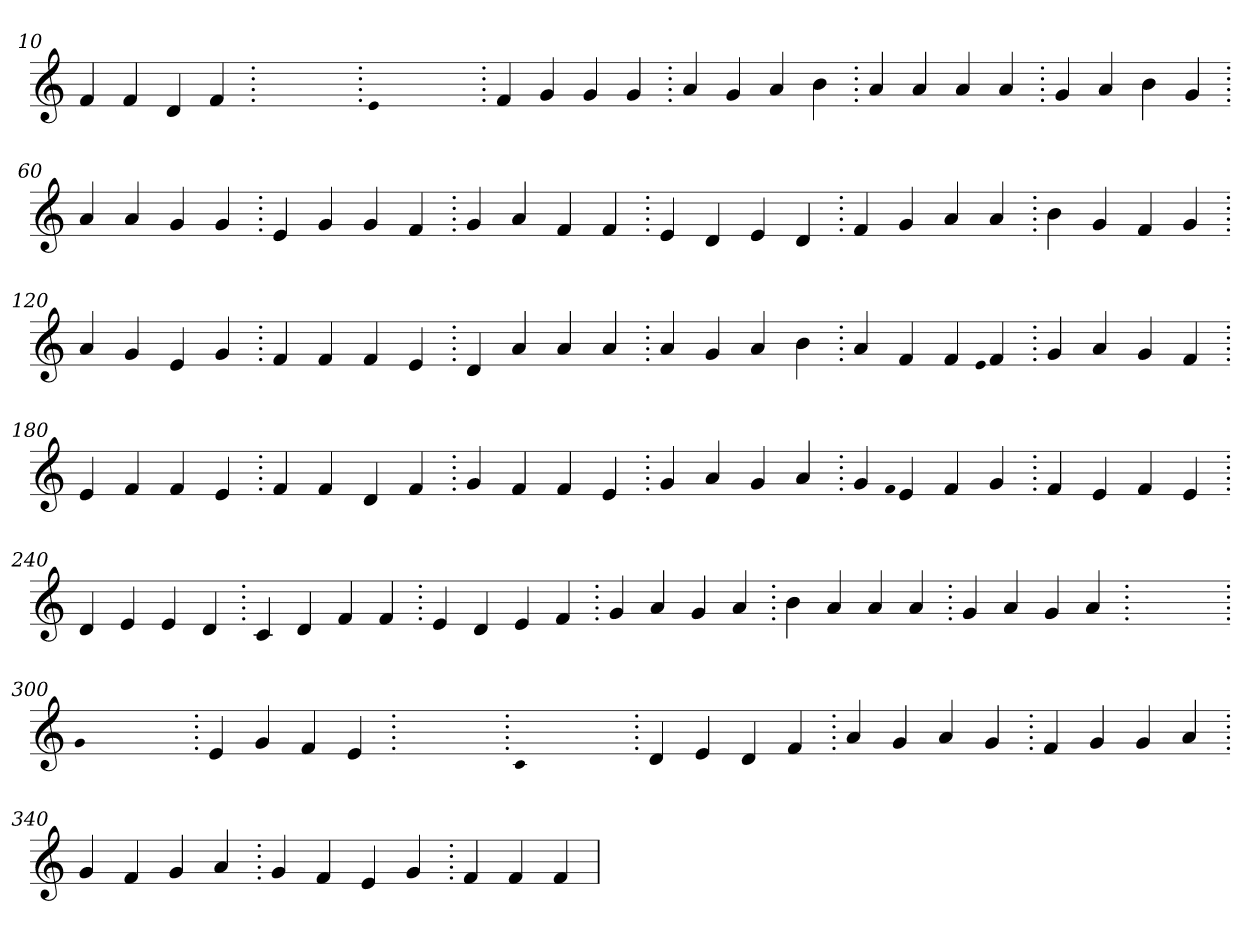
**kern
*part1
*staff1
*clefG2
=10.
4f
4f
4d
4f
=20.
1ryy
=20.
qqe
1ryy
=20.
4f
4g
4g
4g
=30.
4a
4g
4a
4b
=40.
4a
4a
4a
4a
=50.
4g
4a
4b
4g
=60.
4a
4a
4g
4g
=70.
4e
4g
4g
4f
=80.
4g
4a
4f
4f
=90.
4e
4d
4e
4d
=100.
4f
4g
4a
4a
=110.
4b
4g
4f
4g
=120.
4a
4g
4e
4g
=130.
4f
4f
4f
4e
=140.
4d
4a
4a
4a
=150.
4a
4g
4a
4b
=160.
4a
4f
4f
qqe
4f
=170.
4g
4a
4g
4f
=180.
4e
4f
4f
4e
=190.
4f
4f
4d
4f
=200.
4g
4f
4f
4e
=210.
4g
4a
4g
4a
=220.
4g
qqf
4e
4f
4g
=230.
4f
4e
4f
4e
=240.
4d
4e
4e
4d
=250.
4c
4d
4f
4f
=260.
4e
4d
4e
4f
=270.
4g
4a
4g
4a
=280.
4b
4a
4a
4a
=290.
4g
4a
4g
4a
=300.
1ryy
=300.
qqg
1ryy
=300.
4e
4g
4f
4e
=310.
1ryy
=310.
qqc
1ryy
=310.
4d
4e
4d
4f
=320.
4a
4g
4a
4g
=330.
4f
4g
4g
4a
=340.
4g
4f
4g
4a
=350.
4g
4f
4e
4g
=360.
4f
4f
4f
=
*-
